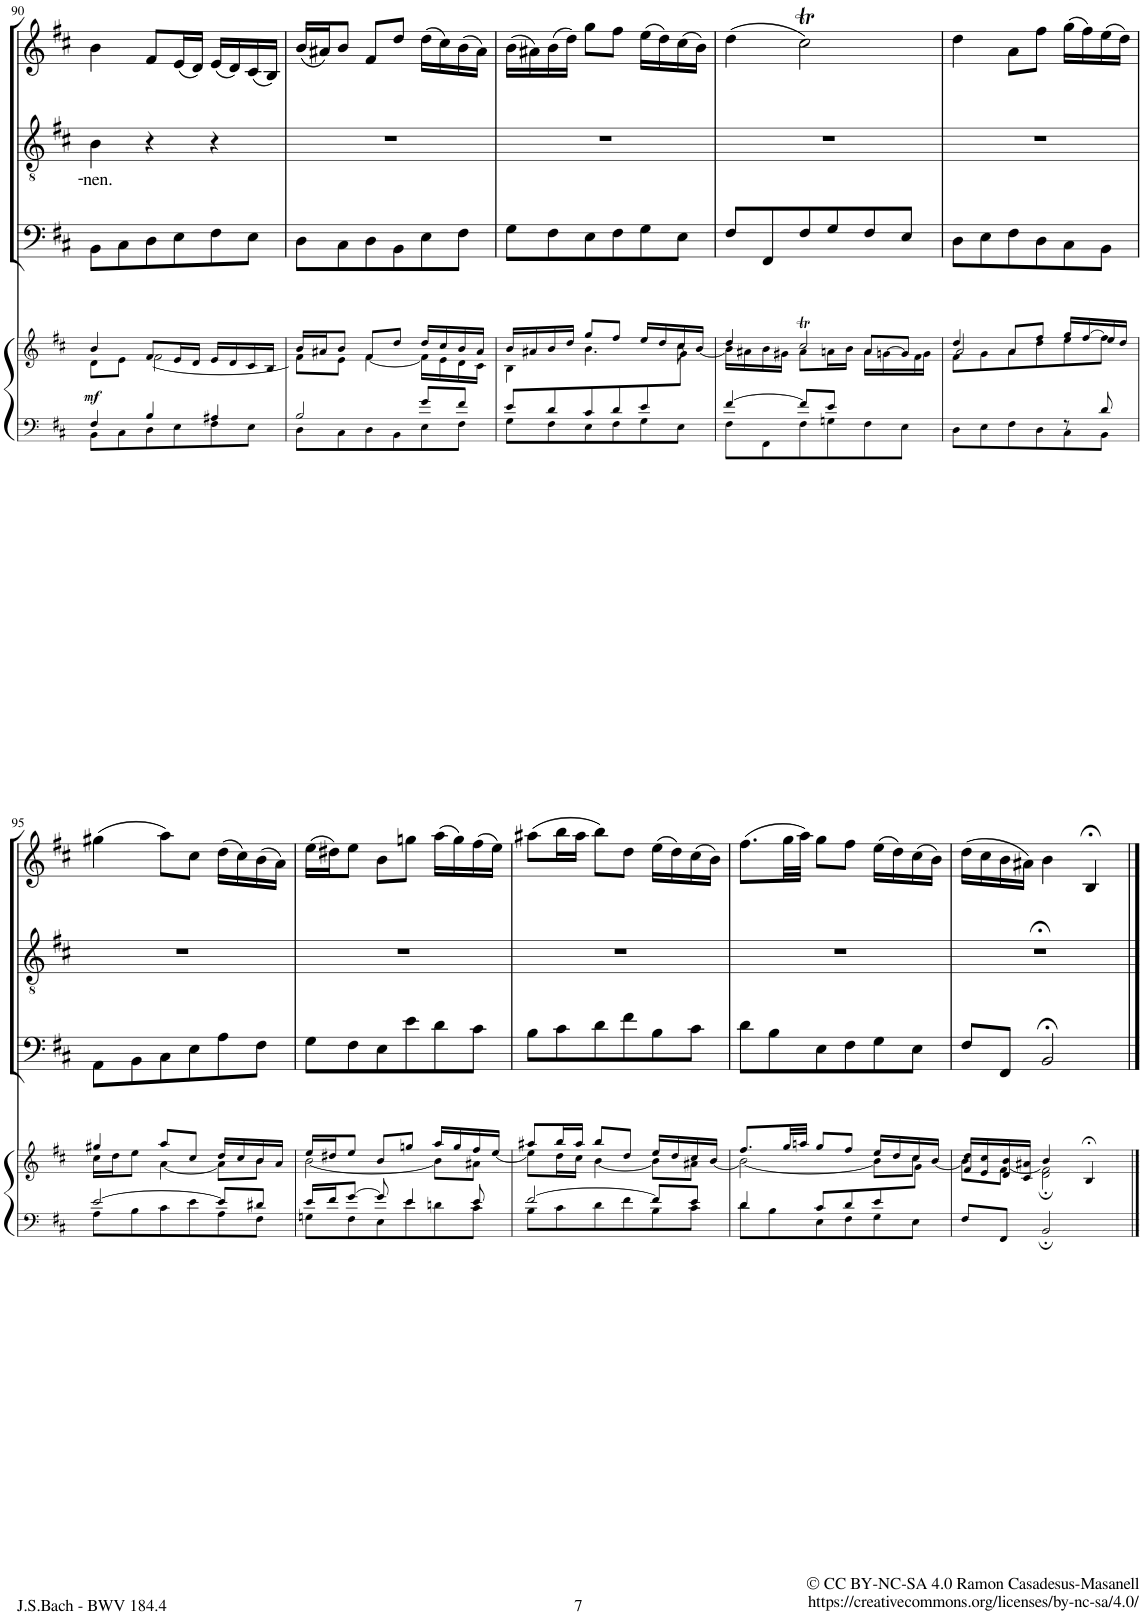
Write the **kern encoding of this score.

**kern	**kern	**dynam	**kern	**kern	**text	**kern
*part4	*part4	*part4	*part3	*part2	*part2	*part1
*staff5	*staff4	*staff4/5	*staff3	*staff2	*staff2	*staff1
*I"Piano reduction	*	*	*I"Continuo	*I"Tenore	*	*I"Violino solo
*I'Pno	*	*	*	*	*	*I'Vln
!!LO:PB:g=z
*clefF4	*clefG2	*	*clefF4	*clefGv2	*	*clefG2
*k[f#c#]	*k[f#c#]	*	*k[f#c#]	*k[f#c#]	*	*k[f#c#]
*M3/4	*M3/4	*	*M3/4	*M3/4	*	*M3/4
=90	=90	=90	=90	=90	=90	=90
*^	*^	*	*	*	*	*
!	!	!	!	!LO:DY:b	!	!	!LO:LY:b	!
4F#/	8BB\L	4b/	8d\L	mf	8BB\L	4B\	-nen.	4b\
.	8C#\	.	8e\J	.	8C#\	.	.	.
4B/	8D\	8f#/L	[2f#\	.	8D\	4r	.	8f#/L
.	8E\	16e/L	.	.	8E\	.	.	(16e/L
.	.	16d/JJ	.	.	.	.	.	16d/JJ)
4A#X/	8F#\	16e/LL	.	.	8F#\	4r	.	(16e/LL
.	.	16d/	.	.	.	.	.	16d/)
.	8E\J	16c#/	.	.	8E\J	.	.	(16c#/
.	.	16B/JJ	.	.	.	.	.	16B/JJ)
=91	=91	=91	=91	=91	=91	=91	=91	=91
2B/	8D\L	16b/LL	8f#\L]	.	8D\L	2.r	.	(16b/LL
.	.	16a#X/J	.	.	.	.	.	16a#X/J)
.	8C#\	8b/J	8e\J	.	8C#\	.	.	8b/J
.	8D\	8f#/L	[4f#\	.	8D\	.	.	8f#/L
.	8BB\	8dd/J	.	.	8BB\	.	.	8dd/J
8g/L	8E\	16dd/LL	16f#\LL]	.	8E\	.	.	(16dd\LL
.	.	16cc#/	16e\	.	.	.	.	16cc#\)
8f#/J	8F#\J	16b/	16d\	.	8F#\J	.	.	(16b\
.	.	16a#/JJ	16c#\JJ	.	.	.	.	16a#\JJ)
=92	=92	=92	=92	=92	=92	=92	=92	=92
*	*	*	*^	*	*	*	*	*
8e/L	8G\L	16b/LL	4B\	8ryy	.	8G\L	2.r	.	(16b\LL
.	.	16a#X/	.	.	.	.	.	.	16a#X\)
*	*	*	*v	*v	*	*	*	*	*
8d/	8F#\	16b/	.	.	8F#\	.	.	(16b\
.	.	16dd/JJ	.	.	.	.	.	16dd\JJ)
8c#/	8E\	8gg/L	4.b\	.	8E\	.	.	8gg\L
8d/	8F#\	8ff#/J	.	.	8F#\	.	.	8ff#\J
8e/	8G\	16ee/LL	.	.	8G\	.	.	(16ee\LL
.	.	16dd/	.	.	.	.	.	16dd\)
*	*	*	*^	*	*	*	*	*
8ryy	8E\J	16cc#/	8cc#\	8g\J	.	8E\J	.	.	(16cc#\
.	.	[<16b/JJ	.	.	.	.	.	.	16b\JJ)
=93	=93	=93	=93	=93	=93	=93	=93	=93	=93
[4f#/	8F#\L	4dd/	16b\LL]	2ryy	.	8F#/L	2.r	.	(4dd\
.	.	.	16a#X\	.	.	.	.	.	.
.	8FF#\	.	16b\	.	.	8FF#/	.	.	.
.	.	.	16g#X\JJ	.	.	.	.	.	.
8f#/L]	8F#\	2cc#t/	8a#\L	.	.	8F#/	.	.	2cc#t\)
8e/J	8Gn\	.	16an\L	.	.	8G/	.	.	.
.	.	.	16b\JJ	.	.	.	.	.	.
4ryy	8F#\	.	16a\LL	8a/L	.	8F#/	.	.	.
.	.	.	[>16gn\	.	.	.	.	.	.
.	8E\J	.	16f#\	8g/J]	.	8E/J	.	.	.
.	.	.	16g\JJ	.	.	.	.	.	.
=94	=94	=94	=94	=94	=94	=94	=94	=94	=94
8ryy	8D\L	4dd/	8f#\L	2a/	.	8D\L	2.r	.	4dd\
.	8E\	.	8g\	.	.	8E\	.	.	.
.	8F#\	8a/L	8a\	.	.	8F#\	.	.	8a\L
.	8D\	8ff#/J	8dd\	.	.	8D\	.	.	8ff#\J
.	8C#\	16gg/LL	8ee\	8r	.	8C#\	.	.	(16gg\LL
.	.	[16ff#/	.	.	.	.	.	.	16ff#\)
8d/	8BB\J	16ee/	8ff#\J]	8ryy	.	8BB\J	.	.	(16ee\
.	.	16dd/JJ	.	.	.	.	.	.	16dd\JJ)
*	*	*	*v	*v	*	*	*	*	*
!!LO:LB:g=z
=95	=95	=95	=95	=95	=95	=95	=95	=95
[2e/	8A\L	4gg#X/	16cc#\LL	.	8AA\L	2.r	.	(4gg#X\
.	.	.	16dd\J	.	.	.	.	.
.	8B\	.	8ee\J	.	8BB\	.	.	.
.	8c#\	8aa/L	[4a\	.	8C#\	.	.	8aa\L)
.	8e\	8cc#/J	.	.	8E\	.	.	8cc#\J
8e/L]	8A\	16dd/LL	8a\L]	.	8A\	.	.	(16dd\LL
.	.	16cc#/	.	.	.	.	.	16cc#\)
8d#X/J	8F#\J	16b/	8b\J	.	8F#\J	.	.	(16b\
.	.	16a/JJ	.	.	.	.	.	16a\JJ)
=96	=96	=96	=96	=96	=96	=96	=96	=96
16e/LL	8Gn\L	16ee/LL	[2b\	.	8G\L	2.r	.	(16ee\LL
16f#/J	.	16dd#X/J	.	.	.	.	.	16dd#X\J)
[8g/J	8F#\	8ee/J	.	.	8F#\	.	.	8ee\J
8g/]	8E\	8b/L	.	.	8E\	.	.	8b\L
4e/	8e\	8ggn/J	.	.	8e\	.	.	8ggn\J
.	8dn\	16aa/LL	8b\L]	.	8d\	.	.	(16aa\LL
.	.	16gg/	.	.	.	.	.	16gg\)
8e/	8c#\J	16ff#/	8a#X\J	.	8c#\J	.	.	(16ff#\
.	.	[<16ee/JJ	.	.	.	.	.	16ee\JJ)
=97	=97	=97	=97	=97	=97	=97	=97	=97
[2f#/	8B\L	8aa#X/L	8ee\L]	.	8B\L	2.r	.	(8aa#X\L
.	8c#\	16bb/L	16dd\L	.	8c#\	.	.	16bb\L
.	.	16aa#/JJ	16cc#\JJ	.	.	.	.	16aa#\JJ
.	8d\	8bb/L	[4b\	.	8d\	.	.	8bb\L)
.	8f#\	8dd/J	.	.	8f#\	.	.	8dd\J
8f#/L]	8B\	16ee/LL	8b\L]	.	8B\	.	.	(16ee\LL
.	.	16dd/	.	.	.	.	.	16dd\)
8e/J	8c#\J	16cc#/	8a#X\J	.	8c#\J	.	.	(16cc#\
.	.	[<16b/JJ	.	.	.	.	.	16b\JJ)
=98	=98	=98	=98	=98	=98	=98	=98	=98
*	*	*	*^	*	*	*	*	*
4d/	8d\L	8.ff#/L	2b\_	8ryy	.	8d\L	2.r	.	(8.ff#\L
*	*	*	*v	*v	*	*	*	*	*
.	8B\	.	.	.	8B\	.	.	.
.	.	32gg/LL	.	.	.	.	.	32gg\LL
.	.	32aan/JJJ	.	.	.	.	.	32aa\JJJ)
8c#/L	8E\	8gg/L	.	.	8E\	.	.	8gg\L
8d/	8F#\	8ff#/J	.	.	8F#\	.	.	8ff#\J
8e/	8G\	16ee/LL	8b\L]	.	8G\	.	.	(16ee\LL
.	.	16dd/	.	.	.	.	.	16dd\)
*	*	*	*^	*	*	*	*	*
8ryy	8E\J	16cc#/	8cc#\J	8g\J	.	8E\J	.	.	(16cc#\
.	.	[<16b/JJ	.	.	.	.	.	.	16b\JJ)
*v	*v	*	*	*	*	*	*	*	*
*	*	*v	*v	*	*	*	*	*
=99	=99	=99	=99	=99	=99	=99	=99
8F#/L	16f#/ 16dd/LL	8b\L]	.	8F#/L	2.r;<	.	(16dd\LL
.	16e/ 16cc#/	.	.	.	.	.	16cc#\
8FF#/J	16d/ 16b/	[8f#\J	.	8FF#/J	.	.	16b\
.	16c#/ 16a#X/JJ	.	.	.	.	.	16a#X\JJ)
2BB;/	4b/	2d\; 2f#\];	.	2BB;</	.	.	4b\
.	4B;</	.	.	.	.	.	4B;</
*	*v	*v	*	*	*	*	*
==	==	==	==	==	==	==
*-	*-	*-	*-	*-	*-	*-
